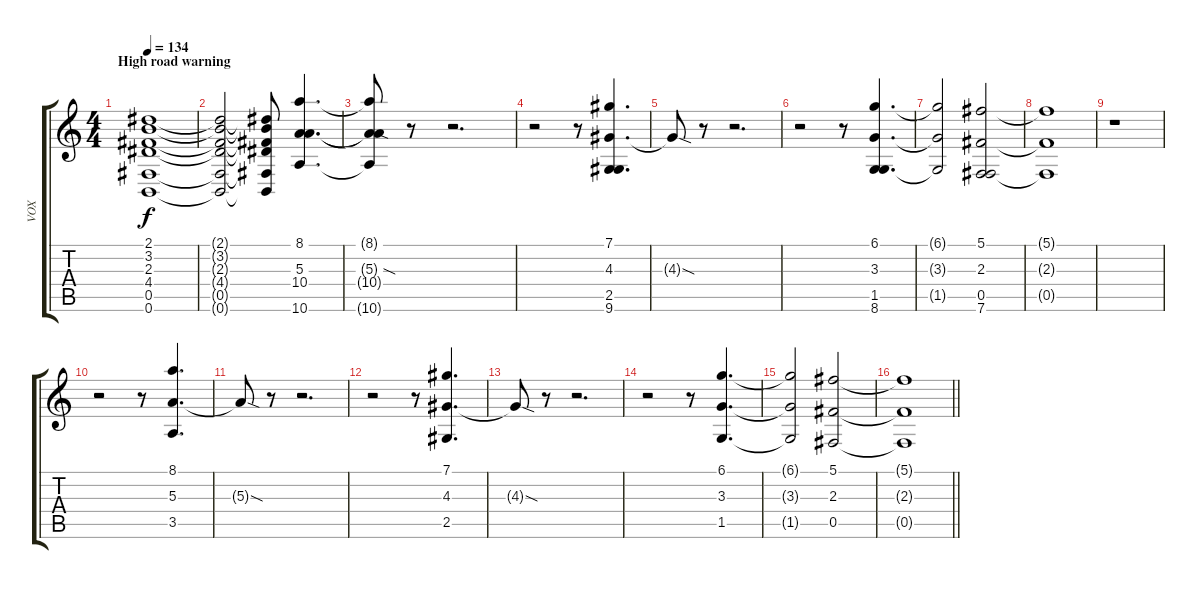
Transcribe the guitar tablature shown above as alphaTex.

\track ("VOX" "VOX") {instrument acousticgrandpiano}
\staff {score tabs}
\tuning (Db5 Ab4 E4 B3 Gb3 B2) {hide}
\ts (4 4)
\section ("" "High road warning")
\tempo 134
\clef g2
\ks c
(2.1{t} 3.2{t} 2.3{t} 4.4{t} 0.5{t} 0.6{t}).1{dy f} |
(2.1{t} 3.2{t} 2.3{t} 4.4{t} 0.5{t} 0.6{t}).2 (2.1{t} 3.2{t} 2.3{t} 4.4{t} 0.5{t} 0.6{t}).8 (8.1 5.3 10.4 10.6).4{d} |
(8.1{t} 5.3{sod t} 10.4{t} 10.6{t}).8 r.8 r.2{d} |
r.2 r.8 (7.1 4.3 2.5 9.6).4{d} |
4.3{sod t}.8 r.8 r.2{d} |
r.2 r.8 (6.1 3.3 1.5 8.6).4{d} |
(6.1{t} 3.3{t} 1.5{t}).2 (5.1 2.3 0.5 7.6).2 |
(5.1{t} 2.3{t} 0.5{t}).1 |
r.1 |
r.2 r.8 (8.1 5.3 3.5).4{d} |
5.3{sod t}.8 r.8 r.2{d} |
r.2 r.8 (7.1 4.3 2.5).4{d} |
4.3{sod t}.8 r.8 r.2{d} |
r.2 r.8 (6.1 3.3 1.5).4{d} |
(6.1{t} 3.3{t} 1.5{t}).2 (5.1 2.3 0.5).2 |
\barLineRight lightlight
(5.1{t} 2.3{t} 0.5{t}).1
